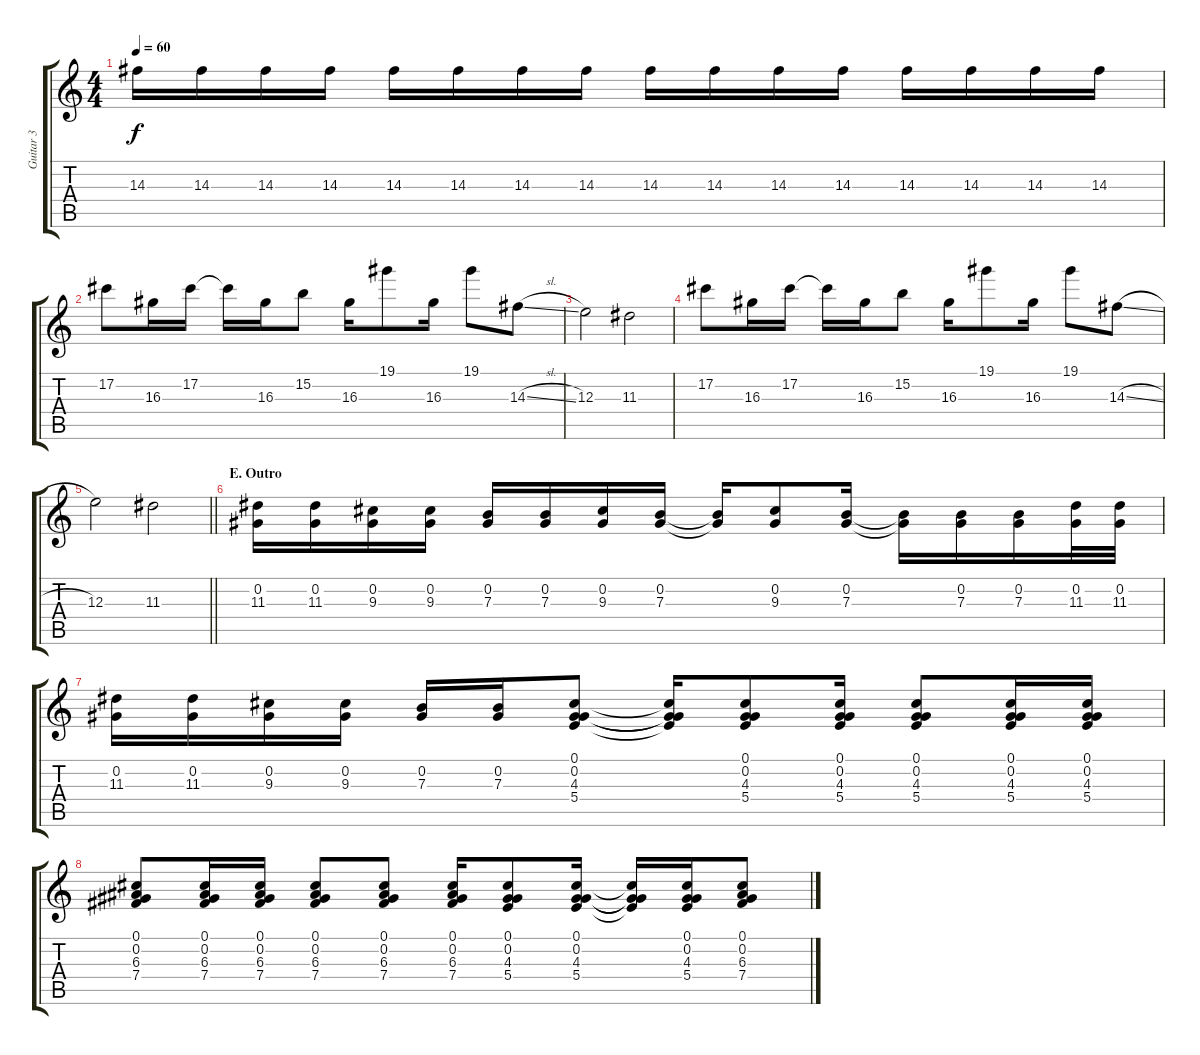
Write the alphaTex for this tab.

\track ("Guitar 3" "Guitar 3") {instrument electricguitarjazz}
\staff {score tabs}
\tuning (Db4 Ab3 E3 B2 Gb2 Db2) {hide}
\ts (4 4)
\tempo 60
\clef g2
\ks c
14.3.16{dy f} 14.3.16 14.3.16 14.3.16 14.3.16 14.3.16 14.3.16 14.3.16 14.3.16 14.3.16 14.3.16 14.3.16 14.3.16 14.3.16 14.3.16 14.3.16 |
17.2.8 16.3.16 17.2.16 17.2{t}.16 16.3.16 15.2.8 16.3.16 19.1.8 16.3.16 19.1.8 14.3{sl}.8 |
12.3.2 11.3.2 |
17.2.8 16.3.16 17.2.16 17.2{t}.16 16.3.16 15.2.8 16.3.16 19.1.8 16.3.16 19.1.8 14.3{sl}.8 |
\barLineRight lightlight
12.3.2 11.3.2 |
\section ("" "E. Outro")
(0.2 11.3).16 (0.2 11.3).16 (0.2 9.3).16 (0.2 9.3).16 (0.2 7.3).16 (0.2 7.3).16 (0.2 9.3).16 (0.2 7.3).16 (0.2{t} 7.3{t}).16 (0.2 9.3).8 (0.2 7.3).16 (0.2{t} 7.3{t}).16 (0.2 7.3).16 (0.2 7.3).16 (0.2 11.3).32 (0.2 11.3).32 |
(0.2 11.3).16 (0.2 11.3).16 (0.2 9.3).16 (0.2 9.3).16 (0.2 7.3).16 (0.2 7.3).16 (0.1 0.2 4.3 5.4).8 (0.1{t} 0.2{t} 4.3{t} 5.4{t}).16 (0.1 0.2 4.3 5.4).8 (0.1 0.2 4.3 5.4).16 (0.1 0.2 4.3 5.4).8 (0.1 0.2 4.3 5.4).16 (0.1 0.2 4.3 5.4).16 |
(0.1 0.2 6.3 7.4).8 (0.1 0.2 6.3 7.4).16 (0.1 0.2 6.3 7.4).16 (0.1 0.2 6.3 7.4).8 (0.1 0.2 6.3 7.4).8 (0.1 0.2 6.3 7.4).16 (0.1 0.2 4.3 5.4).8 (0.1 0.2 4.3 5.4).16 (0.1{t} 0.2{t} 4.3{t} 5.4{t}).16 (0.1 0.2 4.3 5.4).16 (0.1 0.2 6.3 7.4).8
